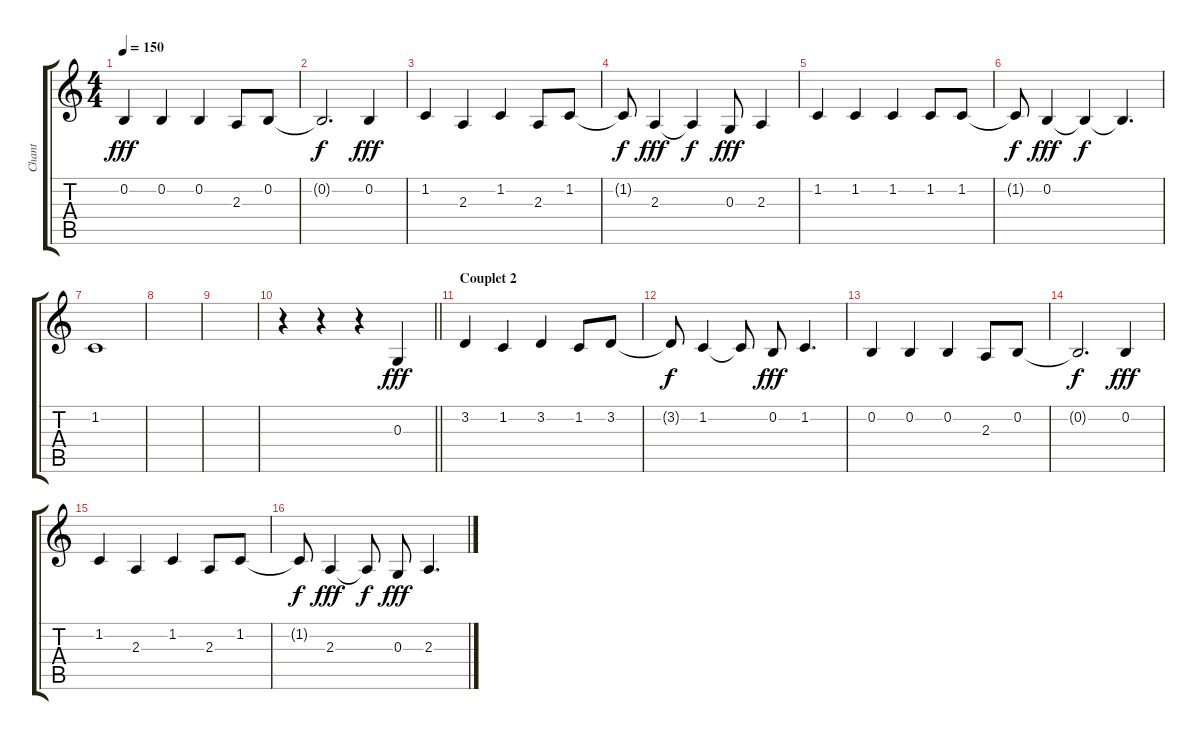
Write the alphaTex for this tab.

\track ("Chant" "Chant") {instrument oboe}
\staff {score tabs}
\tuning (E4 B3 G3 D3 A2 E2) {hide}
\ts (4 4)
\tempo 150
\clef g2
\ks c
0.2.4{dy fff} 0.2.4 0.2.4 2.3.8 0.2.8 |
0.2{t}.2{d dy f} 0.2.4{dy fff} |
1.2.4 2.3.4 1.2.4 2.3.8 1.2.8 |
1.2{t}.8{dy f} 2.3.4{dy fff} 2.3{t}.4{dy f} 0.3.8{dy fff} 2.3.4 |
1.2.4 1.2.4 1.2.4 1.2.8 1.2.8 |
1.2{t}.8{dy f} 0.2.4{dy fff} 0.2{t}.4{dy f} 0.2{t}.4{d} |
1.2.1 |
|
|
\barLineRight lightlight
r.4 r.4 r.4 0.3.4{dy fff} |
\section ("" "Couplet 2")
3.2.4 1.2.4 3.2.4 1.2.8 3.2.8 |
3.2{t}.8{dy f} 1.2.4 1.2{t}.8 0.2.8{dy fff} 1.2.4{d} |
0.2.4 0.2.4 0.2.4 2.3.8 0.2.8 |
0.2{t}.2{d dy f} 0.2.4{dy fff} |
1.2.4 2.3.4 1.2.4 2.3.8 1.2.8 |
1.2{t}.8{dy f} 2.3.4{dy fff} 2.3{t}.8{dy f} 0.3.8{dy fff} 2.3.4{d}
